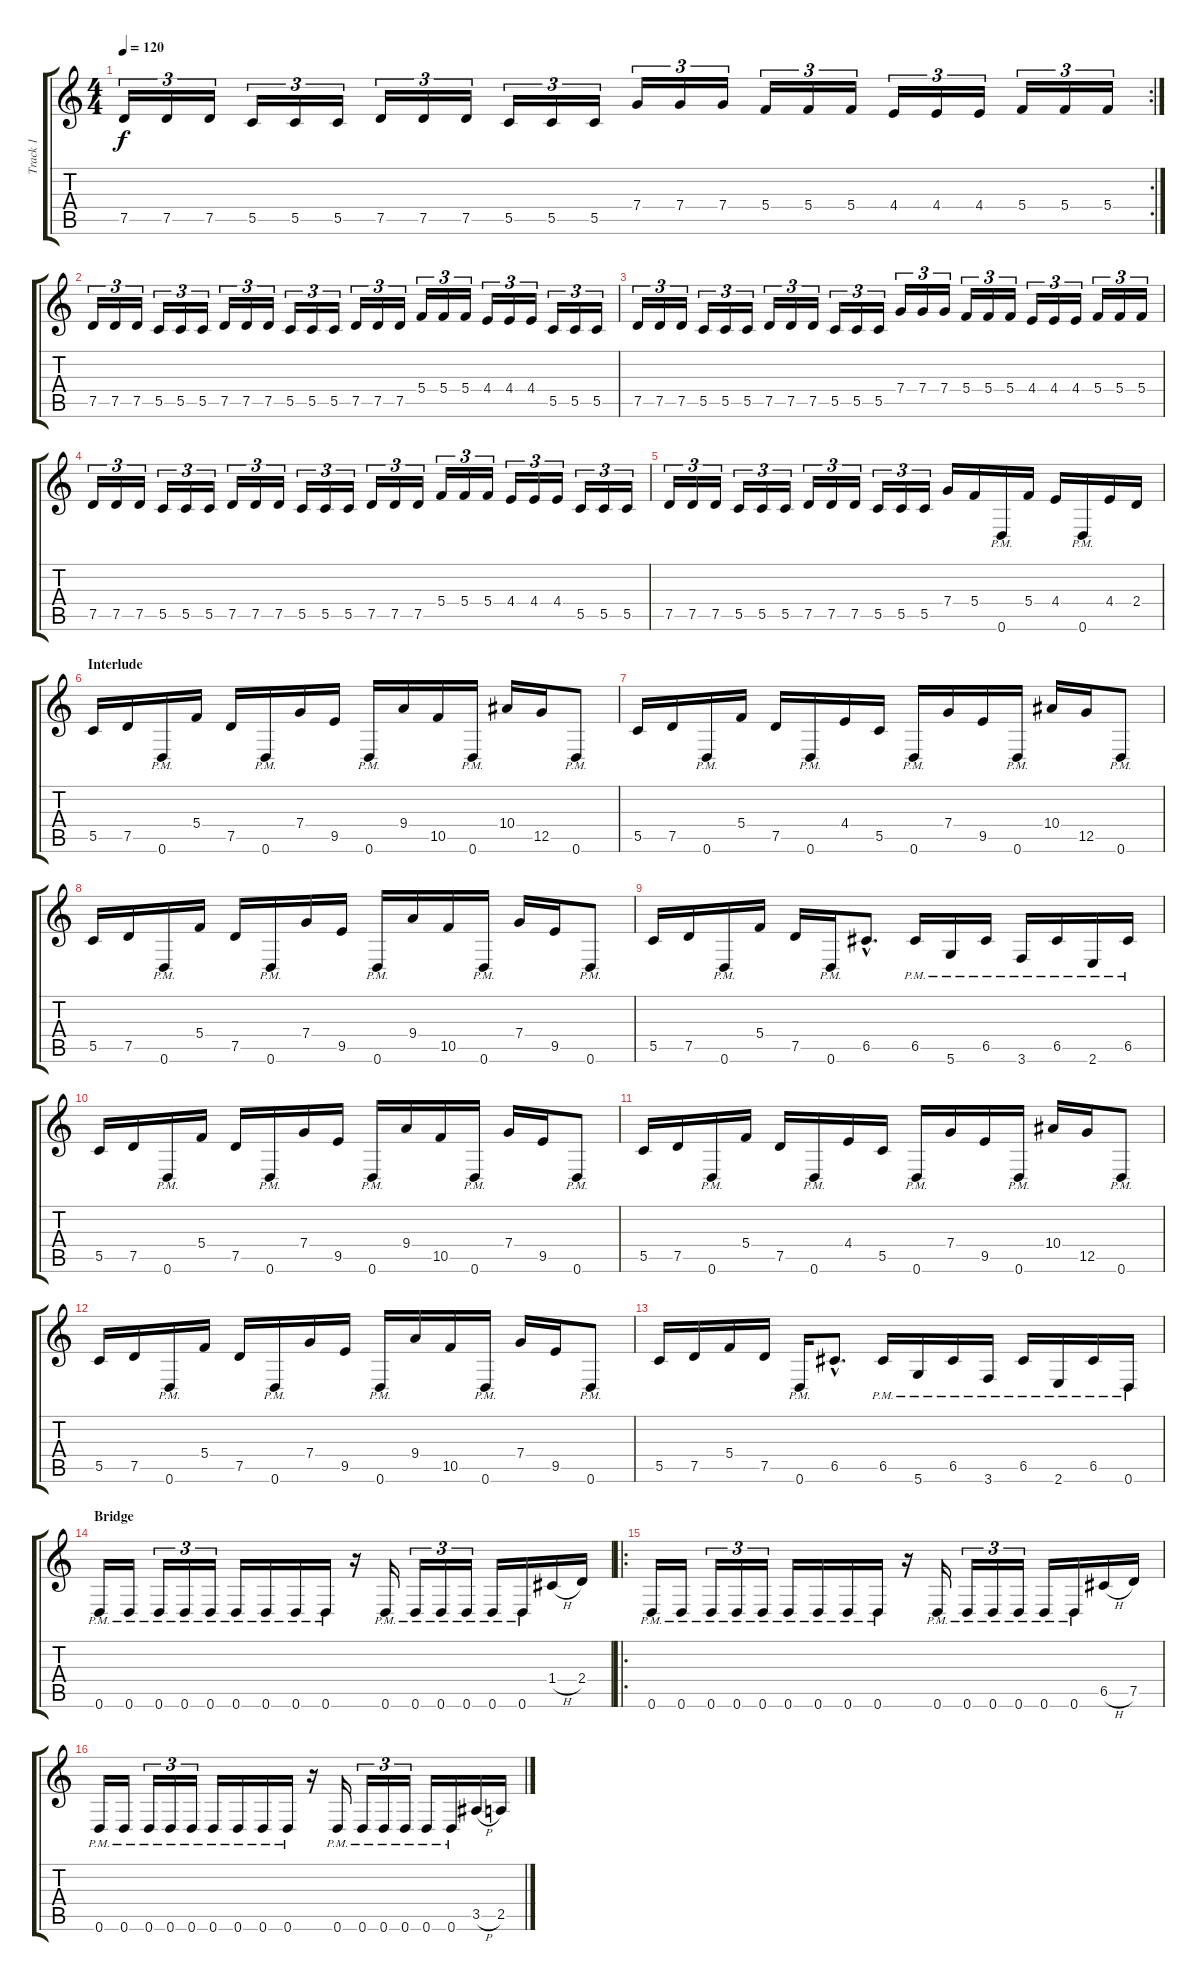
\track ("Track 1" "Track 1") {instrument distortionguitar}
\staff {score tabs}
\tuning (D4 A3 F3 C3 G2 D2) {hide}
\rc 2
\ts (4 4)
\tempo 120
\clef g2
\ks c
7.5.16{tu (3 2) dy f} 7.5.16{tu (3 2)} 7.5.16{tu (3 2)} 5.5.16{tu (3 2)} 5.5.16{tu (3 2)} 5.5.16{tu (3 2)} 7.5.16{tu (3 2)} 7.5.16{tu (3 2)} 7.5.16{tu (3 2)} 5.5.16{tu (3 2)} 5.5.16{tu (3 2)} 5.5.16{tu (3 2)} 7.4.16{tu (3 2)} 7.4.16{tu (3 2)} 7.4.16{tu (3 2)} 5.4.16{tu (3 2)} 5.4.16{tu (3 2)} 5.4.16{tu (3 2)} 4.4.16{tu (3 2)} 4.4.16{tu (3 2)} 4.4.16{tu (3 2)} 5.4.16{tu (3 2)} 5.4.16{tu (3 2)} 5.4.16{tu (3 2)} |
7.5.16{tu (3 2)} 7.5.16{tu (3 2)} 7.5.16{tu (3 2)} 5.5.16{tu (3 2)} 5.5.16{tu (3 2)} 5.5.16{tu (3 2)} 7.5.16{tu (3 2)} 7.5.16{tu (3 2)} 7.5.16{tu (3 2)} 5.5.16{tu (3 2)} 5.5.16{tu (3 2)} 5.5.16{tu (3 2)} 7.5.16{tu (3 2)} 7.5.16{tu (3 2)} 7.5.16{tu (3 2)} 5.4.16{tu (3 2)} 5.4.16{tu (3 2)} 5.4.16{tu (3 2)} 4.4.16{tu (3 2)} 4.4.16{tu (3 2)} 4.4.16{tu (3 2)} 5.5.16{tu (3 2)} 5.5.16{tu (3 2)} 5.5.16{tu (3 2)} |
7.5.16{tu (3 2)} 7.5.16{tu (3 2)} 7.5.16{tu (3 2)} 5.5.16{tu (3 2)} 5.5.16{tu (3 2)} 5.5.16{tu (3 2)} 7.5.16{tu (3 2)} 7.5.16{tu (3 2)} 7.5.16{tu (3 2)} 5.5.16{tu (3 2)} 5.5.16{tu (3 2)} 5.5.16{tu (3 2)} 7.4.16{tu (3 2)} 7.4.16{tu (3 2)} 7.4.16{tu (3 2)} 5.4.16{tu (3 2)} 5.4.16{tu (3 2)} 5.4.16{tu (3 2)} 4.4.16{tu (3 2)} 4.4.16{tu (3 2)} 4.4.16{tu (3 2)} 5.4.16{tu (3 2)} 5.4.16{tu (3 2)} 5.4.16{tu (3 2)} |
7.5.16{tu (3 2)} 7.5.16{tu (3 2)} 7.5.16{tu (3 2)} 5.5.16{tu (3 2)} 5.5.16{tu (3 2)} 5.5.16{tu (3 2)} 7.5.16{tu (3 2)} 7.5.16{tu (3 2)} 7.5.16{tu (3 2)} 5.5.16{tu (3 2)} 5.5.16{tu (3 2)} 5.5.16{tu (3 2)} 7.5.16{tu (3 2)} 7.5.16{tu (3 2)} 7.5.16{tu (3 2)} 5.4.16{tu (3 2)} 5.4.16{tu (3 2)} 5.4.16{tu (3 2)} 4.4.16{tu (3 2)} 4.4.16{tu (3 2)} 4.4.16{tu (3 2)} 5.5.16{tu (3 2)} 5.5.16{tu (3 2)} 5.5.16{tu (3 2)} |
7.5.16{tu (3 2)} 7.5.16{tu (3 2)} 7.5.16{tu (3 2)} 5.5.16{tu (3 2)} 5.5.16{tu (3 2)} 5.5.16{tu (3 2)} 7.5.16{tu (3 2)} 7.5.16{tu (3 2)} 7.5.16{tu (3 2)} 5.5.16{tu (3 2)} 5.5.16{tu (3 2)} 5.5.16{tu (3 2)} 7.4.16 5.4.16 0.6{pm}.16 5.4.16 4.4.16 0.6{pm}.16 4.4.16 2.4.16 |
\section ("" "Interlude")
5.5.16 7.5.16 0.6{pm}.16 5.4.16 7.5.16 0.6{pm}.16 7.4.16 9.5.16 0.6{pm}.16 9.4.16 10.5.16 0.6{pm}.16 10.4.16 12.5.16 0.6{pm}.8 |
5.5.16 7.5.16 0.6{pm}.16 5.4.16 7.5.16 0.6{pm}.16 4.4.16 5.5.16 0.6{pm}.16 7.4.16 9.5.16 0.6{pm}.16 10.4.16 12.5.16 0.6{pm}.8 |
5.5.16 7.5.16 0.6{pm}.16 5.4.16 7.5.16 0.6{pm}.16 7.4.16 9.5.16 0.6{pm}.16 9.4.16 10.5.16 0.6{pm}.16 7.4.16 9.5.16 0.6{pm}.8 |
5.5.16 7.5.16 0.6{pm}.16 5.4.16 7.5.16 0.6{pm}.16 6.5{hac}.8{d} 6.5{pm}.16 5.6{pm}.16 6.5{pm}.16 3.6{pm}.16 6.5{pm}.16 2.6{pm}.16 6.5{pm}.16 |
5.5.16 7.5.16 0.6{pm}.16 5.4.16 7.5.16 0.6{pm}.16 7.4.16 9.5.16 0.6{pm}.16 9.4.16 10.5.16 0.6{pm}.16 7.4.16 9.5.16 0.6{pm}.8 |
5.5.16 7.5.16 0.6{pm}.16 5.4.16 7.5.16 0.6{pm}.16 4.4.16 5.5.16 0.6{pm}.16 7.4.16 9.5.16 0.6{pm}.16 10.4.16 12.5.16 0.6{pm}.8 |
5.5.16 7.5.16 0.6{pm}.16 5.4.16 7.5.16 0.6{pm}.16 7.4.16 9.5.16 0.6{pm}.16 9.4.16 10.5.16 0.6{pm}.16 7.4.16 9.5.16 0.6{pm}.8 |
5.5.16 7.5.16 5.4.16 7.5.16 0.6{pm}.16 6.5{hac}.8{d} 6.5{pm}.16 5.6{pm}.16 6.5{pm}.16 3.6{pm}.16 6.5{pm}.16 2.6{pm}.16 6.5{pm}.16 0.6{pm}.16 |
\section ("" "Bridge")
0.6{pm}.16 0.6{pm}.16 0.6{pm}.16{tu (3 2)} 0.6{pm}.16{tu (3 2)} 0.6{pm}.16{tu (3 2)} 0.6{pm}.16 0.6{pm}.16 0.6{pm}.16 0.6{pm}.16 r.16 0.6{pm}.16 0.6{pm}.16{tu (3 2)} 0.6{pm}.16{tu (3 2)} 0.6{pm}.16{tu (3 2)} 0.6{pm}.16 0.6{pm}.16 1.4{h}.16 2.4.16 |
\ro
0.6{pm}.16 0.6{pm}.16 0.6{pm}.16{tu (3 2)} 0.6{pm}.16{tu (3 2)} 0.6{pm}.16{tu (3 2)} 0.6{pm}.16 0.6{pm}.16 0.6{pm}.16 0.6{pm}.16 r.16 0.6{pm}.16 0.6{pm}.16{tu (3 2)} 0.6{pm}.16{tu (3 2)} 0.6{pm}.16{tu (3 2)} 0.6{pm}.16 0.6{pm}.16 6.5{h}.16 7.5.16 |
0.6{pm}.16 0.6{pm}.16 0.6{pm}.16{tu (3 2)} 0.6{pm}.16{tu (3 2)} 0.6{pm}.16{tu (3 2)} 0.6{pm}.16 0.6{pm}.16 0.6{pm}.16 0.6{pm}.16 r.16 0.6{pm}.16 0.6{pm}.16{tu (3 2)} 0.6{pm}.16{tu (3 2)} 0.6{pm}.16{tu (3 2)} 0.6{pm}.16 0.6{pm}.16 3.5{h}.16 2.5.16
